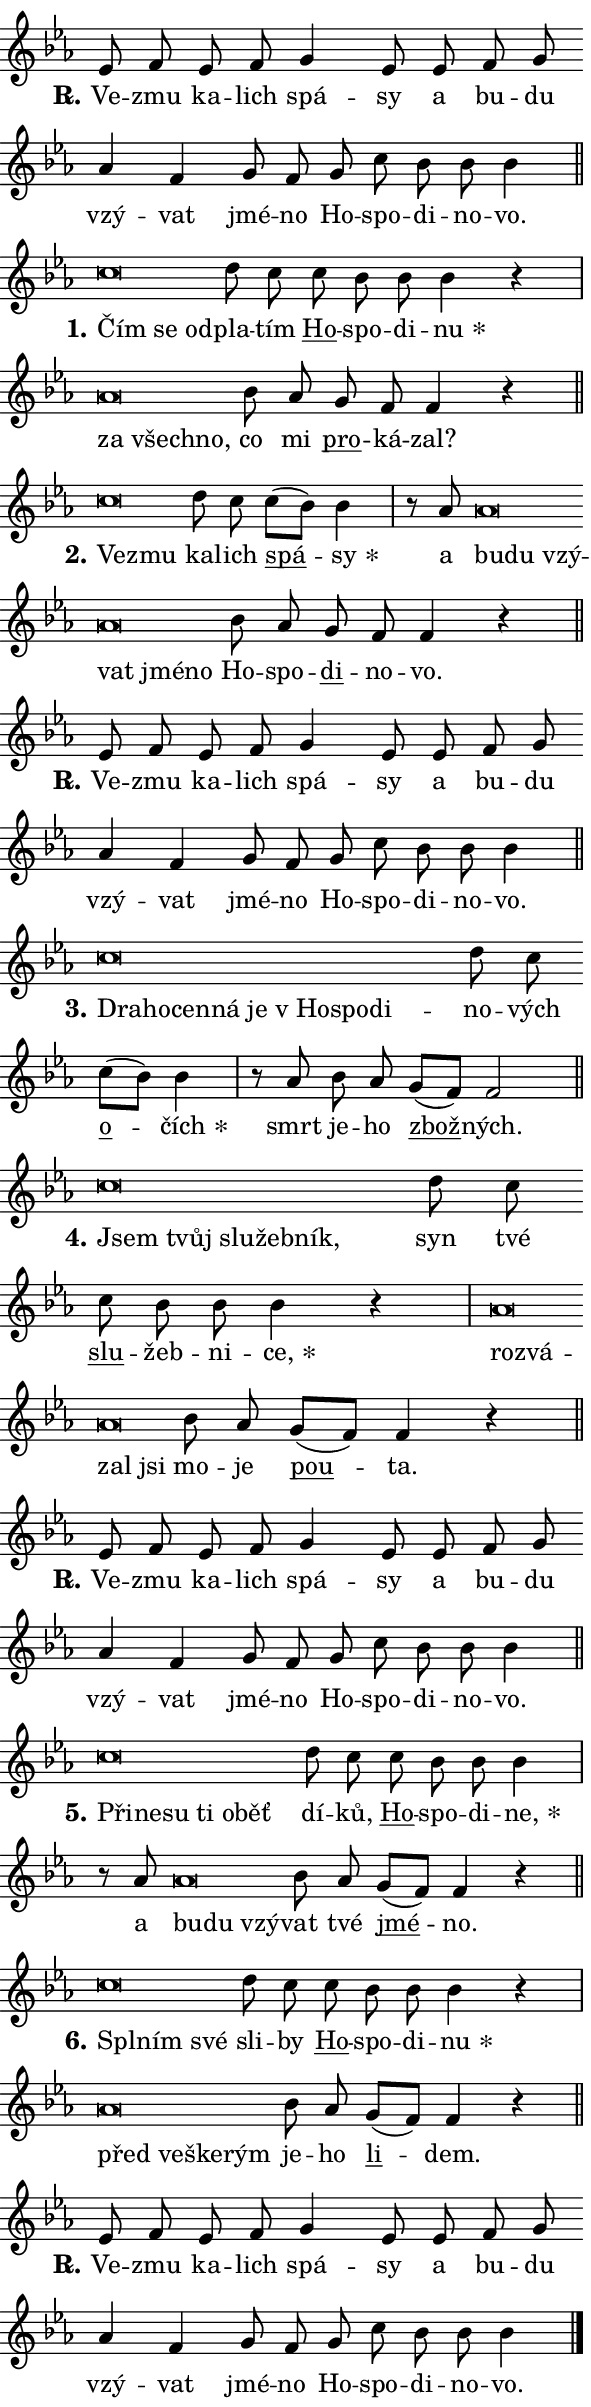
\version "2.24.0"
\header { tagline = "" }
\paper {
  indent = 0\cm
  top-margin = 0\cm
  right-margin = 0.13\cm % to fit lyric hyphens
  bottom-margin = 0\cm
  left-margin = 0\cm
  paper-width = 10\cm
  page-breaking = #ly:one-page-breaking
  system-system-spacing.basic-distance = #11
  score-system-spacing.basic-distance = #11
  ragged-last = ##f
}


%% Author: Thomas Morley
%% https://lists.gnu.org/archive/html/lilypond-user/2020-05/msg00002.html
#(define (line-position grob)
"Returns position of @var[grob} in current system:
   @code{'start}, if at first time-step
   @code{'end}, if at last time-step
   @code{'middle} otherwise
"
  (let* ((col (ly:item-get-column grob))
         (ln (ly:grob-object col 'left-neighbor))
         (rn (ly:grob-object col 'right-neighbor))
         (col-to-check-left (if (ly:grob? ln) ln col))
         (col-to-check-right (if (ly:grob? rn) rn col))
         (break-dir-left
           (and
             (ly:grob-property col-to-check-left 'non-musical #f)
             (ly:item-break-dir col-to-check-left)))
         (break-dir-right
           (and
             (ly:grob-property col-to-check-right 'non-musical #f)
             (ly:item-break-dir col-to-check-right))))
        (cond ((eqv? 1 break-dir-left) 'start)
              ((eqv? -1 break-dir-right) 'end)
              (else 'middle))))

#(define (tranparent-at-line-position vctor)
  (lambda (grob)
  "Relying on @code{line-position} select the relevant enry from @var{vctor}.
Used to determine transparency,"
    (case (line-position grob)
      ((end) (not (vector-ref vctor 0)))
      ((middle) (not (vector-ref vctor 1)))
      ((start) (not (vector-ref vctor 2))))))

noteHeadBreakVisibility =
#(define-music-function (break-visibility)(vector?)
"Makes @code{NoteHead}s transparent relying on @var{break-visibility}"
#{
  \override NoteHead.transparent =
    #(tranparent-at-line-position break-visibility)
#})

#(define delete-ledgers-for-transparent-note-heads
  (lambda (grob)
    "Reads whether a @code{NoteHead} is transparent.
If so this @code{NoteHead} is removed from @code{'note-heads} from
@var{grob}, which is supposed to be @code{LedgerLineSpanner}.
As a result ledgers are not printed for this @code{NoteHead}"
    (let* ((nhds-array (ly:grob-object grob 'note-heads))
           (nhds-list
             (if (ly:grob-array? nhds-array)
                 (ly:grob-array->list nhds-array)
                 '()))
           ;; Relies on the transparent-property being done before
           ;; Staff.LedgerLineSpanner.after-line-breaking is executed.
           ;; This is fragile ...
           (to-keep
             (remove
               (lambda (nhd)
                 (ly:grob-property nhd 'transparent #f))
               nhds-list)))
      ;; TODO find a better method to iterate over grob-arrays, similiar
      ;; to filter/remove etc for lists
      ;; For now rebuilt from scratch
      (set! (ly:grob-object grob 'note-heads)  '())
      (for-each
        (lambda (nhd)
          (ly:pointer-group-interface::add-grob grob 'note-heads nhd))
        to-keep))))

squashNotes = {
  \override NoteHead.X-extent = #'(-0.2 . 0.2)
  \override NoteHead.Y-extent = #'(-0.75 . 0)
  \override NoteHead.stencil =
    #(lambda (grob)
       (let ((pos (ly:grob-property grob 'staff-position)))
         (begin
           (if (< pos -7) (display "ERROR: Lower brevis then expected\n") (display ""))
           (if (<= pos -6) ly:text-interface::print ly:note-head::print))))
}
unSquashNotes = {
  \revert NoteHead.X-extent
  \revert NoteHead.Y-extent
  \revert NoteHead.stencil
}

hideNotes = \noteHeadBreakVisibility #begin-of-line-visible
unHideNotes = \noteHeadBreakVisibility #all-visible

% work-around for resetting accidentals
% https://lilypond.org/doc/v2.23/Documentation/notation/displaying-rhythms#unmetered-music
cadenzaMeasure = {
  \cadenzaOff
  \partial 1024 s1024
  \cadenzaOn
}

#(define-markup-command (accent layout props text) (markup?)
  "Underline accented syllable"
  (interpret-markup layout props
    #{\markup \override #'(offset . 4.3) \underline { #text }#}))

responsum = \markup \concat {
  "R" \hspace #-1.05 \path #0.1 #'((moveto 0 0.07) (lineto 0.9 0.8)) \hspace #0.05 "."
}

spaceSize = #0.6828661417322834 % exact space size for TeX Gyre Schola

\layout {
  \context {
    \Staff
    \remove "Time_signature_engraver"
    \override LedgerLineSpanner.after-line-breaking = #delete-ledgers-for-transparent-note-heads
  }
  \context {
    \Lyrics {
      \override LyricSpace.minimum-distance = \spaceSize
      \override LyricText.font-name = #"TeX Gyre Schola"
      \override LyricText.font-size = 1
      \override StanzaNumber.font-name = #"TeX Gyre Schola Bold"
      \override StanzaNumber.font-size = 1
    }
  }
  \context {
    \Score 
    \override NoteHead.text =
      #(lambda (grob) 
        (let ((pos (ly:grob-property grob 'staff-position)))
          #{\markup {
            \combine
              \halign #-0.55 \raise #(if (= pos -6) 0 0.5) \override #'(thickness . 2) \draw-line #'(3.2 . 0)
              \musicglyph "noteheads.sM1"
          }#}))
  }
}

% magnetic-lyrics.ily
%
%   written by
%     Jean Abou Samra <jean@abou-samra.fr>
%     Werner Lemberg <wl@gnu.org>
%
%   adapted by
%     Jiri Hon <jiri.hon@gmail.com>
%
% Version 2022-Apr-15

% https://www.mail-archive.com/lilypond-user@gnu.org/msg149350.html

#(define (Left_hyphen_pointer_engraver context)
   "Collect syllable-hyphen-syllable occurrences in lyrics and store
them in properties.  This engraver only looks to the left.  For
example, if the lyrics input is @code{foo -- bar}, it does the
following.

@itemize @bullet
@item
Set the @code{text} property of the @code{LyricHyphen} grob between
@q{foo} and @q{bar} to @code{foo}.

@item
Set the @code{left-hyphen} property of the @code{LyricText} grob with
text @q{foo} to the @code{LyricHyphen} grob between @q{foo} and
@q{bar}.
@end itemize

Use this auxiliary engraver in combination with the
@code{lyric-@/text::@/apply-@/magnetic-@/offset!} hook."
   (let ((hyphen #f)
         (text #f))
     (make-engraver
      (acknowledgers
       ((lyric-syllable-interface engraver grob source-engraver)
        (set! text grob)))
      (end-acknowledgers
       ((lyric-hyphen-interface engraver grob source-engraver)
        ;(when (not (grob::has-interface grob 'lyric-space-interface))
          (set! hyphen grob)));)
      ((stop-translation-timestep engraver)
       (when (and text hyphen)
         (ly:grob-set-object! text 'left-hyphen hyphen))
       (set! text #f)
       (set! hyphen #f)))))

#(define (lyric-text::apply-magnetic-offset! grob)
   "If the space between two syllables is less than the value in
property @code{LyricText@/.details@/.squash-threshold}, move the right
syllable to the left so that it gets concatenated with the left
syllable.

Use this function as a hook for
@code{LyricText@/.after-@/line-@/breaking} if the
@code{Left_@/hyphen_@/pointer_@/engraver} is active."
   (let ((hyphen (ly:grob-object grob 'left-hyphen #f)))
     (when hyphen
       (let ((left-text (ly:spanner-bound hyphen LEFT)))
         (when (grob::has-interface left-text 'lyric-syllable-interface)
           (let* ((common (ly:grob-common-refpoint grob left-text X))
                  (this-x-ext (ly:grob-extent grob common X))
                  (left-x-ext
                   (begin
                     ;; Trigger magnetism for left-text.
                     (ly:grob-property left-text 'after-line-breaking)
                     (ly:grob-extent left-text common X)))
                  ;; `delta` is the gap width between two syllables.
                  (delta (- (interval-start this-x-ext)
                            (interval-end left-x-ext)))
                  (details (ly:grob-property grob 'details))
                  (threshold (assoc-get 'squash-threshold details 0.2)))
             (when (< delta threshold)
               (let* (;; We have to manipulate the input text so that
                      ;; ligatures crossing syllable boundaries are not
                      ;; disabled.  For languages based on the Latin
                      ;; script this is essentially a beautification.
                      ;; However, for non-Western scripts it can be a
                      ;; necessity.
                      (lt (ly:grob-property left-text 'text))
                      (rt (ly:grob-property grob 'text))
                      (is-space (grob::has-interface hyphen 'lyric-space-interface))
                      (space (if is-space " " ""))
                      (extra-delta (if is-space spaceSize 0))
                      ;; Append new syllable.
                      (ltrt-space (if (and (string? lt) (string? rt))
                                (string-append lt space rt)
                                (make-concat-markup (list lt space rt))))
                      ;; Right-align `ltrt` to the right side.
                      (ltrt-space-markup (grob-interpret-markup
                               grob
                               (make-translate-markup
                                (cons (interval-length this-x-ext) 0)
                                (make-right-align-markup ltrt-space)))))
                 (begin
                   ;; Don't print `left-text`.
                   (ly:grob-set-property! left-text 'stencil #f)
                   ;; Set text and stencil (which holds all collected
                   ;; syllables so far) and shift it to the left.
                   (ly:grob-set-property! grob 'text ltrt-space)
                   (ly:grob-set-property! grob 'stencil ltrt-space-markup)
                   (ly:grob-translate-axis! grob (- (- delta extra-delta)) X))))))))))


#(define (lyric-hyphen::displace-bounds-first grob)
   ;; Make very sure this callback isn't triggered too early.
   (let ((left (ly:spanner-bound grob LEFT))
         (right (ly:spanner-bound grob RIGHT)))
     (ly:grob-property left 'after-line-breaking)
     (ly:grob-property right 'after-line-breaking)
     (ly:lyric-hyphen::print grob)))

squashThreshold = #0.4

\layout {
  \context {
    \Lyrics
    \consists #Left_hyphen_pointer_engraver
    \override LyricText.after-line-breaking =
      #lyric-text::apply-magnetic-offset!
    \override LyricHyphen.stencil = #lyric-hyphen::displace-bounds-first
    \override LyricText.details.squash-threshold = \squashThreshold
    \override LyricHyphen.minimum-distance = 0
    \override LyricHyphen.minimum-length = \squashThreshold
  }
}

squashText = \override LyricText.details.squash-threshold = 9999
unSquashText = \override LyricText.details.squash-threshold = \squashThreshold

leftText = \override LyricText.self-alignment-X = #LEFT
unLeftText = \revert LyricText.self-alignment-X

starOffset = #(lambda (grob) 
                (let ((x_offset (ly:self-alignment-interface::aligned-on-x-parent grob)))
                  (if (= x_offset 0) 0 (+ x_offset 1.2))))

star = #(define-music-function (syllable)(string?)
"Append star separator at the end of a syllable"
#{
  \once \override LyricText.X-offset = #starOffset
  \lyricmode { \markup {
    #syllable
    \override #'((font-name . "TeX Gyre Schola Bold")) \hspace #0.2 \lower #0.65 \larger "*"
  } }
#})

starAccent = #(define-music-function (syllable)(string?)
"Append star separator at the end of a syllable and make accent"
#{
  \once \override LyricText.X-offset = #starOffset
  \lyricmode { \markup {
    \accent #syllable
    \override #'((font-name . "TeX Gyre Schola Bold")) \hspace #0.2 \lower #0.65 \larger "*"
  } }
#})

breath = #(define-music-function (syllable)(string?)
"Append breathing indicator at the end of a syllable"
#{
  \lyricmode { \markup { #syllable "+" } }
#})

optionalBreath = #(define-music-function (syllable)(string?)
"Append optional breathing indicator at the end of a syllable"
#{
  \lyricmode { \markup { #syllable "(+)" } }
#})


\score {
    <<
        \new Voice = "melody" { \cadenzaOn \key es \major \relative { es'8 f es f g4 es8 es \bar "" f g \bar "" as4 f \bar "" g8 f g c bes bes bes4 \cadenzaMeasure \bar "||" \break } }
        \new Lyrics \lyricsto "melody" { \lyricmode { \set stanza = \responsum
Ve -- zmu ka -- lich spá -- sy a bu -- du vzý -- vat jmé -- no Ho -- spo -- di -- no -- vo. } }
    >>
    \layout {}
}

\score {
    <<
        \new Voice = "melody" { \cadenzaOn \key es \major \relative { \squashNotes c''\breve*1/16 \hideNotes \breve*1/16 \breve*1/16 \bar "" \unHideNotes \unSquashNotes d8 c \bar "" c bes bes bes4 r \cadenzaMeasure \bar "|" \squashNotes as\breve*1/16 \hideNotes \breve*1/16 \breve*1/16 \bar "" \unHideNotes \unSquashNotes bes8 as \bar "" g f f4 r \cadenzaMeasure \bar "||" \break } }
        \new Lyrics \lyricsto "melody" { \lyricmode { \set stanza = "1."
\leftText Čím \squashText se od -- \unLeftText \unSquashText pla -- tím \markup \accent Ho -- spo -- di -- \star nu \leftText za \squashText všech -- no, \unLeftText \unSquashText co mi \markup \accent pro -- ká -- zal? } }
    >>
    \layout {}
}

\score {
    <<
        \new Voice = "melody" { \cadenzaOn \key es \major \relative { \squashNotes c''\breve*1/16 \hideNotes \breve*1/16 \bar "" \unHideNotes \unSquashNotes d8 c \bar "" c[( bes)] bes4 \cadenzaMeasure \bar "|" r8 as8 \squashNotes as\breve*1/16 \hideNotes \breve*1/16 \bar "" \breve*1/16 \bar "" \breve*1/16 \bar "" \breve*1/16 \breve*1/16 \bar "" \unHideNotes \unSquashNotes bes8 as \bar "" g f f4 r \cadenzaMeasure \bar "||" \break } }
        \new Lyrics \lyricsto "melody" { \lyricmode { \set stanza = "2."
\leftText Ve -- \squashText zmu \unLeftText \unSquashText ka -- lich \markup \accent spá -- \star sy a \leftText bu -- \squashText du vzý -- vat jmé -- no \unLeftText \unSquashText Ho -- spo -- \markup \accent di -- no -- vo. } }
    >>
    \layout {}
}

\score {
    <<
        \new Voice = "melody" { \cadenzaOn \key es \major \relative { es'8 f es f g4 es8 es \bar "" f g \bar "" as4 f \bar "" g8 f g c bes bes bes4 \cadenzaMeasure \bar "||" \break } }
        \new Lyrics \lyricsto "melody" { \lyricmode { \set stanza = \responsum
Ve -- zmu ka -- lich spá -- sy a bu -- du vzý -- vat jmé -- no Ho -- spo -- di -- no -- vo. } }
    >>
    \layout {}
}

\score {
    <<
        \new Voice = "melody" { \cadenzaOn \key es \major \relative { \squashNotes c''\breve*1/16 \hideNotes \breve*1/16 \bar "" \breve*1/16 \bar "" \breve*1/16 \bar "" \breve*1/16 \bar "" \breve*1/16 \bar "" \breve*1/16 \breve*1/16 \bar "" \unHideNotes \unSquashNotes d8 c \bar "" c[( bes)] bes4 \cadenzaMeasure \bar "|" r8 as8 bes8 as \bar "" g[( f)] f2 \cadenzaMeasure \bar "||" \break } }
        \new Lyrics \lyricsto "melody" { \lyricmode { \set stanza = "3."
\leftText Dra -- \squashText ho -- cen -- ná je "v Ho" -- spo -- di -- \unLeftText \unSquashText no -- vých \markup \accent o -- \star čích smrt je -- ho \markup \accent zbož -- ných. } }
    >>
    \layout {}
}

\score {
    <<
        \new Voice = "melody" { \cadenzaOn \key es \major \relative { \squashNotes c''\breve*1/16 \hideNotes \breve*1/16 \bar "" \breve*1/16 \bar "" \breve*1/16 \breve*1/16 \bar "" \unHideNotes \unSquashNotes d8 c \bar "" c bes bes bes4 r \cadenzaMeasure \bar "|" \squashNotes as\breve*1/16 \hideNotes \breve*1/16 \bar "" \breve*1/16 \breve*1/16 \bar "" \unHideNotes \unSquashNotes bes8 as \bar "" g[( f)] f4 r \cadenzaMeasure \bar "||" \break } }
        \new Lyrics \lyricsto "melody" { \lyricmode { \set stanza = "4."
\leftText Jsem \squashText tvůj slu -- žeb -- ník, \unLeftText \unSquashText syn tvé \markup \accent slu -- žeb -- ni -- \star ce, \leftText roz -- \squashText vá -- zal jsi \unLeftText \unSquashText mo -- je \markup \accent pou -- ta. } }
    >>
    \layout {}
}

\score {
    <<
        \new Voice = "melody" { \cadenzaOn \key es \major \relative { es'8 f es f g4 es8 es \bar "" f g \bar "" as4 f \bar "" g8 f g c bes bes bes4 \cadenzaMeasure \bar "||" \break } }
        \new Lyrics \lyricsto "melody" { \lyricmode { \set stanza = \responsum
Ve -- zmu ka -- lich spá -- sy a bu -- du vzý -- vat jmé -- no Ho -- spo -- di -- no -- vo. } }
    >>
    \layout {}
}

\score {
    <<
        \new Voice = "melody" { \cadenzaOn \key es \major \relative { \squashNotes c''\breve*1/16 \hideNotes \breve*1/16 \bar "" \breve*1/16 \bar "" \breve*1/16 \bar "" \breve*1/16 \breve*1/16 \bar "" \unHideNotes \unSquashNotes d8 c \bar "" c bes bes bes4 \cadenzaMeasure \bar "|" r8 as8 \squashNotes as\breve*1/16 \hideNotes \breve*1/16 \breve*1/16 \bar "" \unHideNotes \unSquashNotes bes8 as \bar "" g[( f)] f4 r \cadenzaMeasure \bar "||" \break } }
        \new Lyrics \lyricsto "melody" { \lyricmode { \set stanza = "5."
\leftText Při -- \squashText ne -- su ti o -- běť \unLeftText \unSquashText dí -- ků, \markup \accent Ho -- spo -- di -- \star ne, a \leftText bu -- \squashText du vzý -- \unLeftText \unSquashText vat tvé \markup \accent jmé -- no. } }
    >>
    \layout {}
}

\score {
    <<
        \new Voice = "melody" { \cadenzaOn \key es \major \relative { \squashNotes c''\breve*1/16 \hideNotes \breve*1/16 \breve*1/16 \bar "" \unHideNotes \unSquashNotes d8 c \bar "" c bes bes bes4 r \cadenzaMeasure \bar "|" \squashNotes as\breve*1/16 \hideNotes \breve*1/16 \bar "" \breve*1/16 \breve*1/16 \bar "" \unHideNotes \unSquashNotes bes8 as \bar "" g[( f)] f4 r \cadenzaMeasure \bar "||" \break } }
        \new Lyrics \lyricsto "melody" { \lyricmode { \set stanza = "6."
\leftText Spl -- \squashText ním své \unLeftText \unSquashText sli -- by \markup \accent Ho -- spo -- di -- \star nu \leftText před \squashText ve -- ške -- rým \unLeftText \unSquashText je -- ho \markup \accent li -- dem. } }
    >>
    \layout {}
}

\score {
    <<
        \new Voice = "melody" { \cadenzaOn \key es \major \relative { es'8 f es f g4 es8 es \bar "" f g \bar "" as4 f \bar "" g8 f g c bes bes bes4 \cadenzaMeasure \bar "||" \break } \bar "|." }
        \new Lyrics \lyricsto "melody" { \lyricmode { \set stanza = \responsum
Ve -- zmu ka -- lich spá -- sy a bu -- du vzý -- vat jmé -- no Ho -- spo -- di -- no -- vo. } }
    >>
    \layout {}
}
